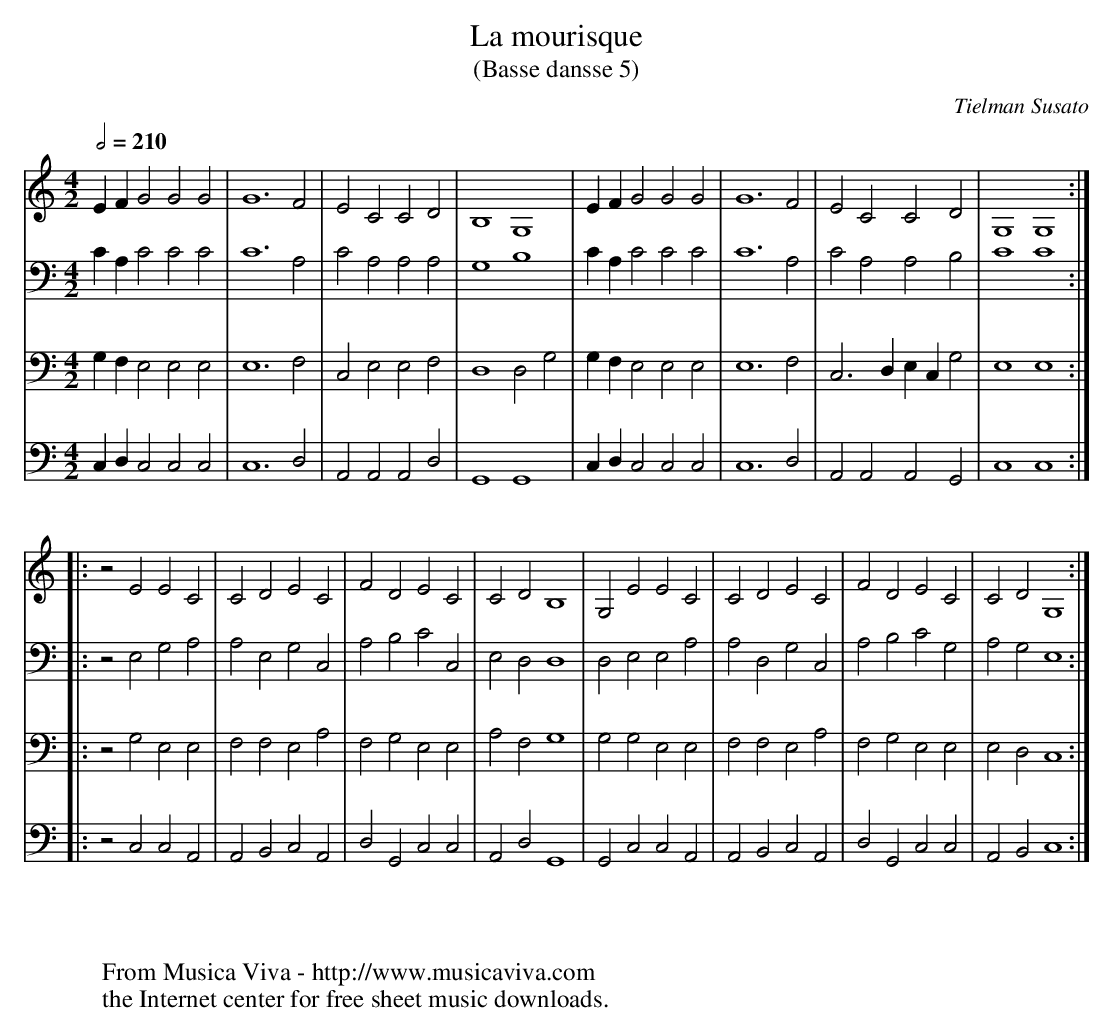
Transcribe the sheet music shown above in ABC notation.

X:1
T:La mourisque
T:(Basse dansse 5)
C:Tielman Susato
M:4/2
L:1/2
Q:1/2=210
K:C
V:1
E/F/GGG|G3F|ECCD|B,2G,2|E/F/GGG|G3F|ECCD|G,2G,2:|
V:2
C/A,/CCC|C3A,|CA,A,A,|G,2B,2|C/A,/CCC|C3A,|CA,A,B,|C2C2:|
V:3
G,/F,/E,E,E,|E,3F,|C,E,E,F,|D,2D,G,|G,/F,/E,E,E,|E,3F,|C,>D, E,/C,/G,|E,2E,2:|
V:4
C,/D,/C,C,C,|C,3D,|A,,A,,A,,D,|G,,2G,,2|C,/D,/C,C,C,|C,3D,|A,,A,,A,,G,,|C,2C,2:|
V:1
|:zEEC|CDEC|FDEC|CDB,2|G,EEC|CDEC|FDEC|CDG,2:|
V:2
|:zE,G,A,|A,E,G,C,|A,B,CC,|E,D,D,2|D,E,E,A,|A,D,G,C,|A,B,CG,|A,G,E,2:|
V:3
|:zG,E,E,|F,F,E,A,|F,G,E,E,|A,F,G,2|G,G,E,E,|F,F,E,A,|F,G,E,E,|E,D,C,2:|
V:4
|:zC,C,A,,|A,,B,,C,A,,|D,G,,C,C,|A,,D,G,,2|G,,C,C,A,,|A,,B,,C,A,,|D,G,,C,C,|A,,B,,C,2:|
W:
W:
W:  From Musica Viva - http://www.musicaviva.com
W:  the Internet center for free sheet music downloads.
